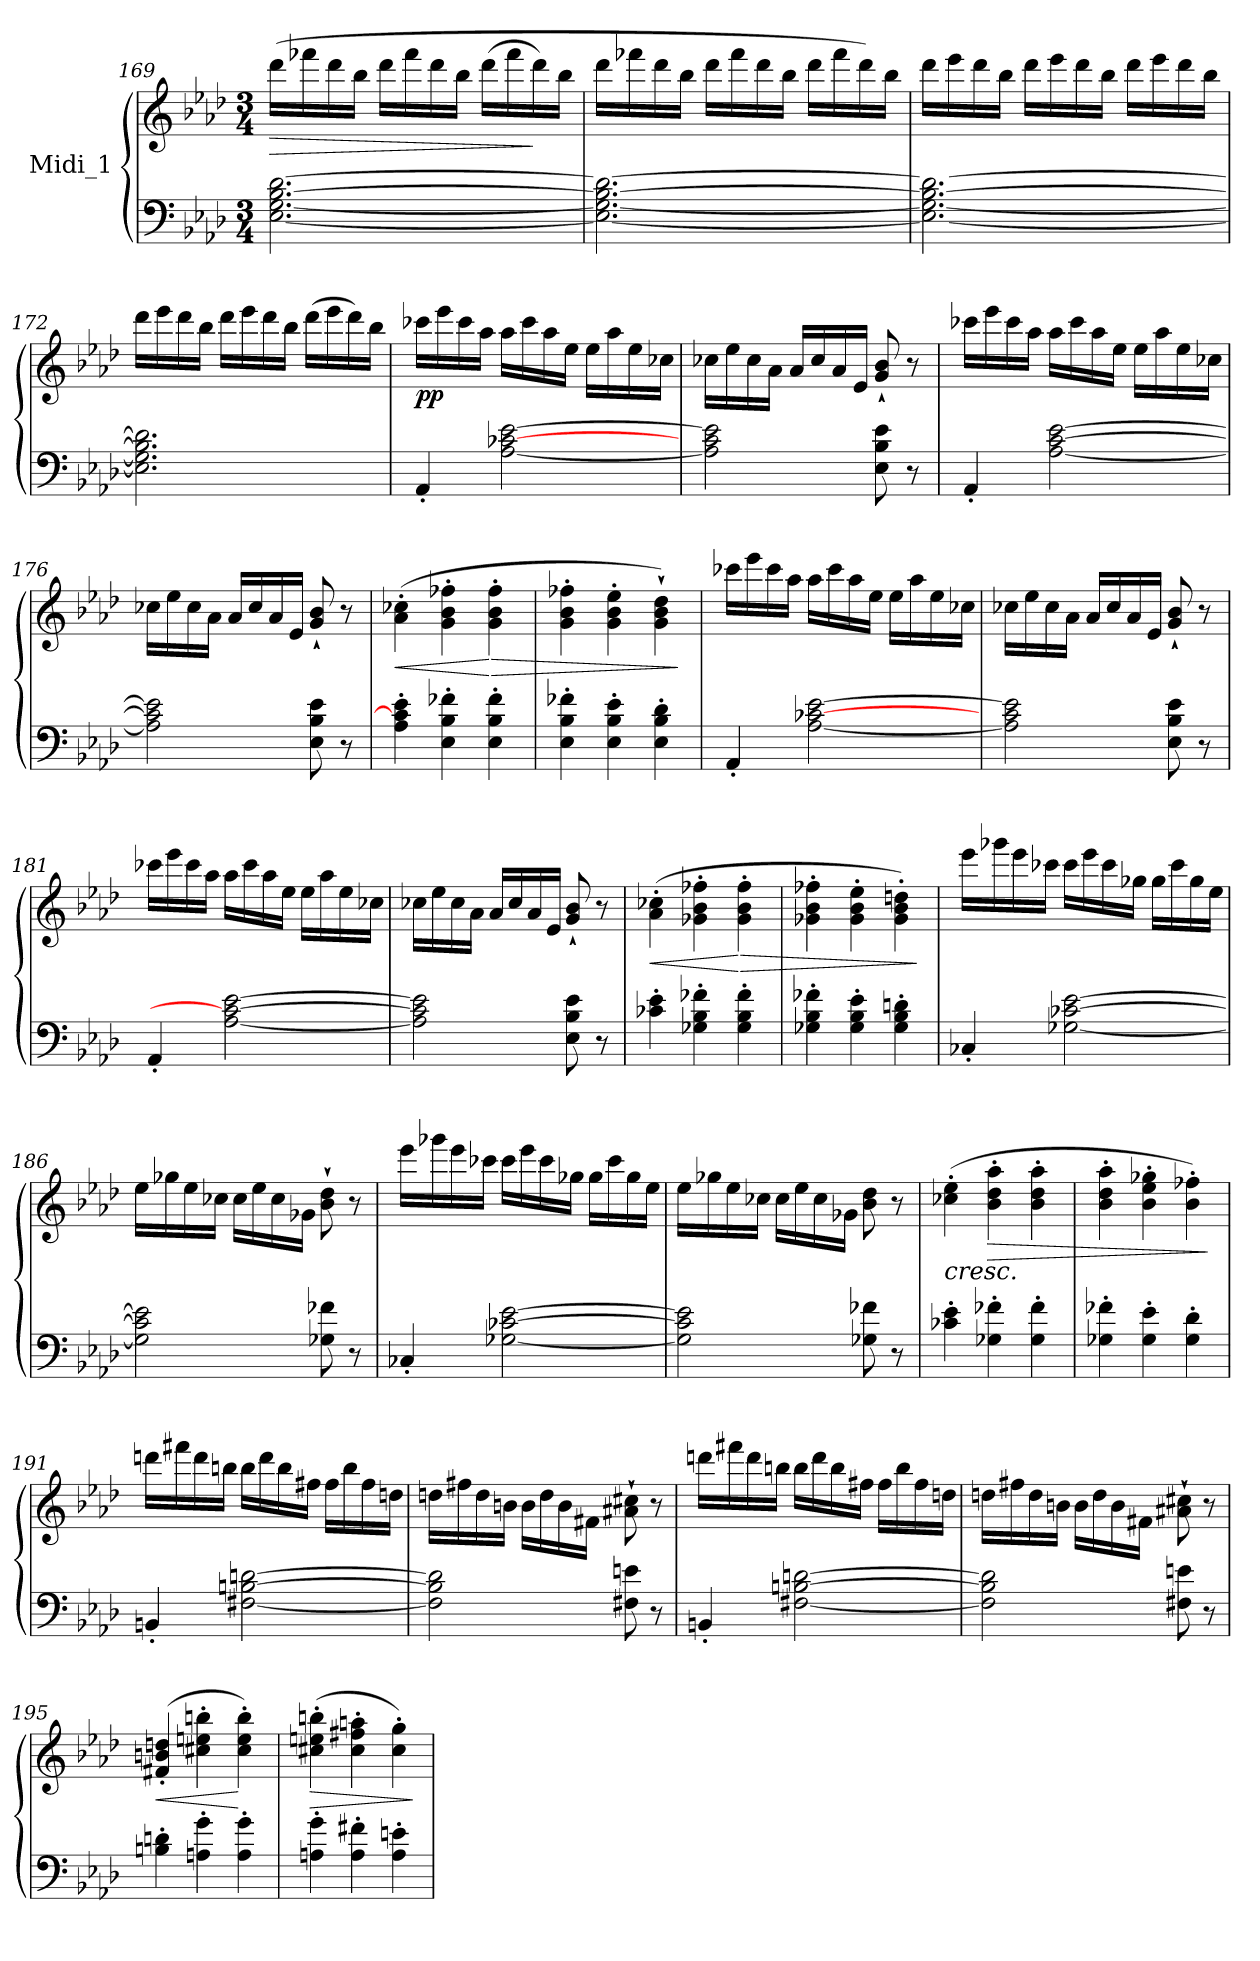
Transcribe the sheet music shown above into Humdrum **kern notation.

**kern	**kern	**dynam
*part1	*part1	*part1
*staff2	*staff1	*staff1/2
*I"Midi_1	*	*
!!LO:LB:g=z
*clefF4	*clefG2	*
*k[b-e-a-d-]	*k[b-e-a-d-]	*
*A-:	*A-:	*
*M3/4	*M3/4	*
=169	=169	=169
!	!	!LO:HP:b
[2.E-\ [2.G\ [2.B-\ [2.d-\	(>16ddd-\LL	>
.	16fff-X\	.
.	16ddd-\	.
.	16bb-\JJ	.
.	16ddd-\LL	.
.	16fff-\	.
.	16ddd-\	.
.	16bb-\JJ	.
.	(16ddd-\LL	.
.	16fff-\	.
.	16ddd-\)	]
.	16bb-\JJ	.
=170	=170	=170
2.E-\_ 2.G\_ 2.B-\_ 2.d-\_	16ddd-\LL	.
.	16fff-X\	.
.	16ddd-\	.
.	16bb-\JJ	.
.	16ddd-\LL	.
.	16fff-\	.
.	16ddd-\	.
.	16bb-\JJ	.
.	16ddd-\LL	.
.	16fff-\	.
.	16ddd-\)	.
.	16bb-\JJ	.
!!LO:LB:g=z
=171	=171	=171
2.E-\_ 2.G\_ 2.B-\_ 2.d-\_	16ddd-\LL	.
.	16eee-\	.
.	16ddd-\	.
.	16bb-\JJ	.
.	16ddd-\LL	.
.	16eee-\	.
.	16ddd-\	.
.	16bb-\JJ	.
.	16ddd-\LL	.
.	16eee-\	.
.	16ddd-\	.
.	16bb-\JJ	.
=172	=172	=172
2.E-\] 2.G\] 2.B-\] 2.d-\]	16ddd-\LL	.
.	16eee-\	.
.	16ddd-\	.
.	16bb-\JJ	.
.	16ddd-\LL	.
.	16eee-\	.
.	16ddd-\	.
.	16bb-\JJ	.
.	(16ddd-\LL	.
.	16eee-\	.
.	16ddd-\)	.
.	16bb-\JJ	.
!!LO:LB:g=z
=173	=173	=173
!	!	!LO:DY:b
4AA-'/	16ccc-X\LL	pp
.	16eee-\	.
.	16ccc-\	.
.	16aa-\JJ	.
[2A-\ [2c-X\ [2e-\	16aa-\LL	.
.	16ccc-\	.
.	16aa-\	.
.	16ee-\JJ	.
.	16ee-\LL	.
.	16aa-\	.
.	16ee-\	.
.	16cc-X\JJ	.
=174	=174	=174
2A-\] 2c\ 2e-\]	16cc-X\LL	.
.	16ee-\	.
.	16cc-\	.
.	16a-\JJ	.
.	16a-/LL	.
.	16cc-/	.
.	16a-/	.
.	16e-/JJ	.
8E-\ 8B-\ 8e-\	8g/` 8b-/`	.
8r	8r	.
=175	=175	=175
4AA-'/	16ccc-X\LL	.
.	16eee-\	.
.	16ccc-\	.
.	16aa-\JJ	.
[2A-\ [2c\ [2e-\	16aa-\LL	.
.	16ccc-\	.
.	16aa-\	.
.	16ee-\JJ	.
.	16ee-\LL	.
.	16aa-\	.
.	16ee-\	.
.	16cc-X\JJ	.
!!LO:LB:g=z
=176	=176	=176
2A-\] 2c\] 2e-\]	16cc-X\LL	.
.	16ee-\	.
.	16cc-\	.
.	16a-\JJ	.
.	16a-/LL	.
.	16cc-/	.
.	16a-/	.
.	16e-/JJ	.
8E-\ 8B-\ 8e-\	8g/` 8b-/`	.
8r	8r	.
!!LO:LB:g=z
=177	=177	=177
!	!	!LO:HP:b
4A-\' 4c-\]' 4e-\'	(>4a-\' 4cc-X\'	<
4E-\' 4B-\' 4f-X\'	4g\' 4b-\' 4ff-X\'	.
!	!	!LO:HP:n=1:b
4E-\' 4B-\' 4f-\'	4g\' 4b-\' 4ff-\'	[ >
=178	=178	=178
4E-\' 4B-\' 4f-X\'	4g\' 4b-\' 4ff-X\'	.
4E-\' 4B-\' 4e-\'	4g\' 4b-\' 4ee-\'	.
4E-\' 4B-\' 4d-\'	4g\` 4b-\` 4dd-\`)	.
.	.	]
=179	=179	=179
4AA-'/	16ccc-X\LL	.
.	16eee-\	.
.	16ccc-\	.
.	16aa-\JJ	.
[2A-\ [2c-X\ [2e-\	16aa-\LL	.
.	16ccc-\	.
.	16aa-\	.
.	16ee-\JJ	.
.	16ee-\LL	.
.	16aa-\	.
.	16ee-\	.
.	16cc-X\JJ	.
=180	=180	=180
2A-\] 2c\ 2e-\]	16cc-X\LL	.
.	16ee-\	.
.	16cc-\	.
.	16a-\JJ	.
.	16a-/LL	.
.	16cc-/	.
.	16a-/	.
.	16e-/JJ	.
8E-\ 8B-\ 8e-\	8g/` 8b-/`	.
8r	8r	.
!!LO:LB:g=z
=181	=181	=181
4AA-'/	16ccc-X\LL	.
.	16eee-\	.
.	16ccc-\	.
.	16aa-\JJ	.
[2A-\ 2c-\_ [2e-\	16aa-\LL	.
.	16ccc-\	.
.	16aa-\	.
.	16ee-\JJ	.
.	16ee-\LL	.
.	16aa-\	.
.	16ee-\	.
.	16cc-X\JJ	.
!!LO:PB:g=z
=182	=182	=182
2A-\] 2c-i\] 2e-\]	16cc-X\LL	.
.	16ee-\	.
.	16cc-\	.
.	16a-\JJ	.
.	16a-/LL	.
.	16cc-/	.
.	16a-/	.
.	16e-/JJ	.
8E-\ 8B-\ 8e-\	8g/` 8b-/`	.
8r	8r	.
=183	=183	=183
!	!	!LO:HP:b
4c-X\' 4e-\'	(>4a-\' 4cc-X\'	<
4G-X\' 4B-\' 4f-X\'	4g-X\' 4b-\' 4ff-X\'	.
!	!	!LO:HP:n=1:b
4G-\' 4B-\' 4f-\'	4g-\' 4b-\' 4ff-\'	[ >
=184	=184	=184
4G-X\' 4B-\' 4f-X\'	4g-X\' 4b-\' 4ff-X\'	.
4G-\' 4B-\' 4e-\'	4g-\' 4b-\' 4ee-\'	.
4G-\' 4B-\' 4dn\'	4g-\' 4b-\' 4ddn\')	.
.	.	]
=185	=185	=185
4C-X'/	16eee-\LL	.
.	16ggg-X\	.
.	16eee-\	.
.	16ccc-X\JJ	.
[2G-X\ [2c-X\ [2e-\	16ccc-\LL	.
.	16eee-\	.
.	16ccc-\	.
.	16gg-X\JJ	.
.	16gg-\LL	.
.	16ccc-\	.
.	16gg-\	.
.	16ee-\JJ	.
!!LO:LB:g=z
=186	=186	=186
2G-\] 2c-\] 2e-\]	16ee-\LL	.
.	16gg-X\	.
.	16ee-\	.
.	16cc-X\JJ	.
.	16cc-\LL	.
.	16ee-\	.
.	16cc-\	.
.	16g-X\JJ	.
8G-X\ 8f-X\	8b-\` 8dd-\`	.
8r	8r	.
!!LO:LB:g=z
=187	=187	=187
4C-X'/	16eee-\LL	.
.	16ggg-X\	.
.	16eee-\	.
.	16ccc-X\JJ	.
[2G-X\ [2c-X\ [2e-\	16ccc-\LL	.
.	16eee-\	.
.	16ccc-\	.
.	16gg-X\JJ	.
.	16gg-\LL	.
.	16ccc-\	.
.	16gg-\	.
.	16ee-\JJ	.
=188	=188	=188
2G-\] 2c-\] 2e-\]	16ee-\LL	.
.	16gg-X\	.
.	16ee-\	.
.	16cc-X\JJ	.
.	16cc-\LL	.
.	16ee-\	.
.	16cc-\	.
.	16g-X\JJ	.
8G-X\ 8f-X\	8b-\ 8dd-\	.
8r	8r	.
=189	=189	=189
!	!	!LO:HP:b
4c-X\' 4e-\'	(>4cc-X\' 4ee-\'	<
!	!	!LO:HP:b
4G-X\' 4f-X\'	4b-\' 4dd-\' 4aa-\'	>
4G-\' 4f-\'	4b-\' 4dd-\' 4aa-\'	[
=190	=190	=190
4G-X\' 4f-X\'	4b-\' 4dd-\' 4aa-\'	.
4G-\' 4e-\'	4b-\' 4ee-\' 4gg-X\'	.
4G-\' 4d-\'	4b-\' 4ff-X\')	.
.	.	]
!!LO:LB:g=z
=191	=191	=191
4BBn'/	16dddn\LL	.
.	16fff#X\	.
.	16ddd\	.
.	16bbn\JJ	.
[2F#X\ [2Bn\ [2dn\	16bb\LL	.
.	16ddd\	.
.	16bb\	.
.	16ff#X\JJ	.
.	16ff#\LL	.
.	16bb\	.
.	16ff#\	.
.	16ddn\JJ	.
!!LO:LB:g=z
=192	=192	=192
2F#i\] 2B\] 2dni\]	16ddn\LL	.
.	16ff#X\	.
.	16dd\	.
.	16bn\JJ	.
.	16b\LL	.
.	16dd\	.
.	16b\	.
.	16f#X\JJ	.
8F#i\ 8en\	8a#X\` 8cc#X\`	.
8r	8r	.
=193	=193	=193
4BBn'/	16dddn\LL	.
.	16fff#X\	.
.	16ddd\	.
.	16bbn\JJ	.
[2F#X\ [2Bn\ [2dn\	16bb\LL	.
.	16ddd\	.
.	16bb\	.
.	16ff#X\JJ	.
.	16ff#\LL	.
.	16bb\	.
.	16ff#\	.
.	16ddn\JJ	.
=194	=194	=194
2F#\] 2B\] 2d\]	16ddn\LL	.
.	16ff#X\	.
.	16dd\	.
.	16bn\JJ	.
.	16b\LL	.
.	16dd\	.
.	16b\	.
.	16f#X\JJ	.
8F#X\ 8en\	8a#X\` 8cc#X\`	.
8r	8r	.
!!LO:LB:g=z
=195	=195	=195
!	!	!LO:HP:b
4Bn\' 4dn\'	(>4f#X/' 4bn/' 4ddn/'	<
4An\' 4g\'	4cc#X\' 4een\' 4bbn\'	.
4A\' 4g\'	4cc#\' 4ee\' 4bb\')	[
!!LO:LB:g=z
=196	=196	=196
!	!	!LO:HP:b
4An\' 4g\'	(>4cc#X\' 4een\' 4bbn\'	>
4A\' 4f#X\'	4cc#\' 4ff#X\' 4aan\'	.
4A\' 4en\'	4cc#\' 4gg\')	.
.	.	]
=	=	=
*-	*-	*-
